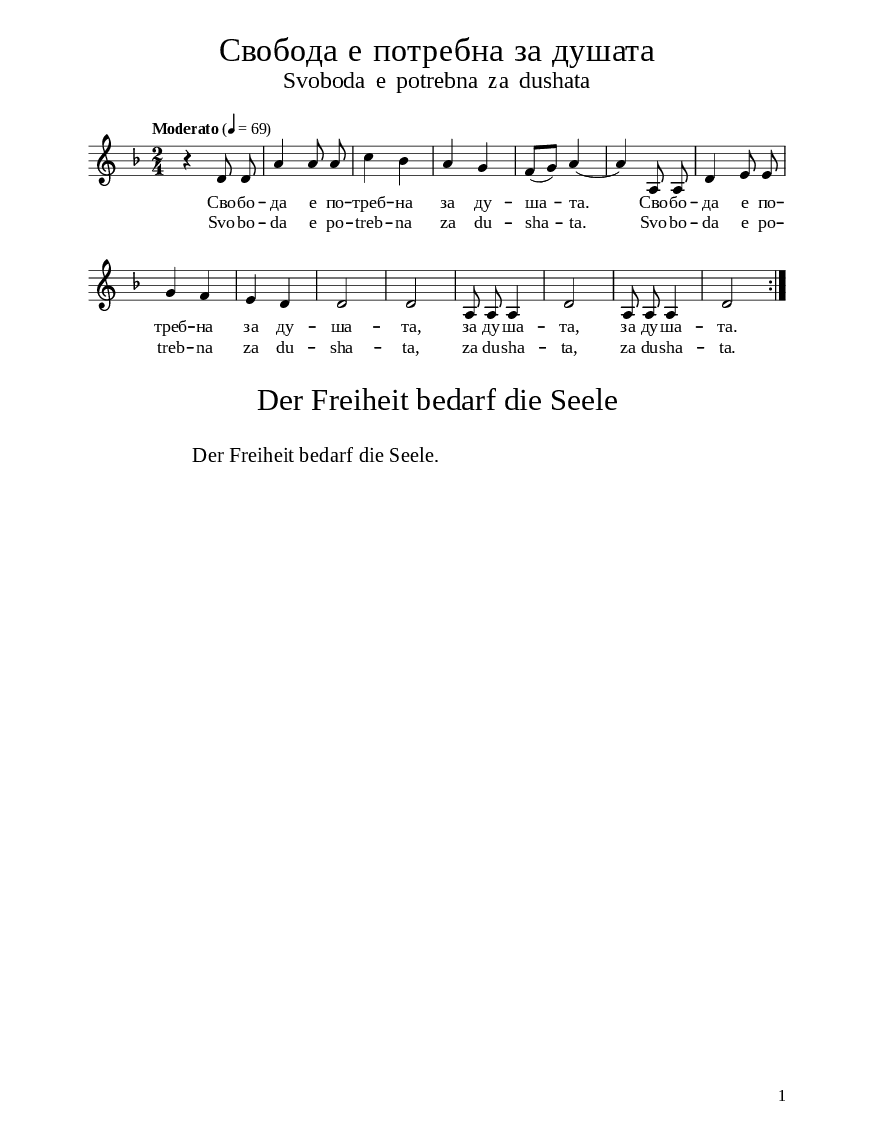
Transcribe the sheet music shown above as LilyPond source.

\version "2.20.0"

\paper {
  #(set-paper-size "a5")
}

\bookpart {
  \paper {
    print-all-headers = ##t
    print-page-number = ##t
    print-first-page-number = ##t

    % put page numbers on the bottom
    oddHeaderMarkup = \markup ""
    evenHeaderMarkup = \markup ""
    oddFooterMarkup = \markup
    \fill-line {
      ""
      \on-the-fly #print-page-number-check-first \fromproperty #'page:page-number-string
    }
    evenFooterMarkup = \markup
    \fill-line {
      \on-the-fly #print-page-number-check-first \fromproperty #'page:page-number-string
      ""
    }

    left-margin = 1.5\cm
    right-margin = 1.5\cm
    top-margin = 1.6\cm
    bottom-margin = 1.2\cm
    ragged-bottom = ##t % do not spread the staves to fill the whole vertical space

    % change lyrics and titles font (affects notes also)
    fonts =
    #(make-pango-font-tree
      "Times New Roman"
      "DejaVu Sans"
      "DejaVu Sans Mono"
      (/ (* staff-height pt) 3.6))

    % change distance between staves
    system-system-spacing =
    #'((basic-distance . 12)
       (minimum-distance . 6)
       (padding . 1)
       (stretchability . 12))
  }

  \header {
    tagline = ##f
  }

  \score{
    \layout {
      indent = 0.0\cm % remove first line indentation
      %ragged-last = ##t % do not spread last line to fill the whole space
      \context {
        \Score
        \omit BarNumber %remove bar numbers
      } % context

      \context {
        % change staff size
        \Staff
        fontSize = #+0 % affects notes size only
        \override StaffSymbol #'staff-space = #(magstep -3)
        \override StaffSymbol #'thickness = #0.5
        \override BarLine #'hair-thickness = #1
        %\override StaffSymbol #'ledger-line-thickness = #'(0 . 0)
      }

      \context {
        % adjust space between staff and lyrics and between the two lyric lines
        \Lyrics
        \override VerticalAxisGroup.nonstaff-relatedstaff-spacing = #'((basic-distance . 4.5))
        \override VerticalAxisGroup.nonstaff-nonstaff-spacing = #'((minimum-distance . 2))
      }
    } % layout

    \new Voice \absolute {
      \clef treble
      \key d \minor
      \time 2/4
      \tempo \markup {
        % make tempo note smaller
        \concat {
          "Moderato " \normal-text { "(" }
          \teeny \general-align #Y #DOWN \note #"4" #0.8
          \normal-text { " = 69)" }
        }
      }
      \autoBeamOff
      \repeat volta 2 {
        r4  d'8  d'8 | % 2
        a'4  a'8  a'8 | % 3
        c''4  bes'4 | % 4
        a'4  g'4 | % 5
        f'8 ( [  g'8 ) ]  a'4 ~ | % 6
        a'4  a8  a8 | % 7
        d'4  e'8  e'8 \break | % 8
        g'4  f'4 | % 9
        e'4  d'4 |
        d'2 | % 11
        d'2 | % 12
        a8  a8  a4 | % 13
        d'2 | % 14
        a8  a8  a4 | % 15
        d'2
      }
    }

    \addlyrics {
      Сво -- бо -- да е по -- треб -- на
      за ду -- ша -- та. Сво -- бо
      -- да е по -- треб -- на за ду --
      ша -- та, за ду -- ша -- та, за ду
      -- ша -- та.}
      \addlyrics {
        Svo -- bo -- da e po -- treb -- na
        za du -- sha -- ta. Svo -- bo
        -- da e po -- treb -- na za du --
        sha -- ta, za du -- sha -- ta, za du
        -- sha -- ta.}

        \header {
          title = \markup \column \normal-text \fontsize #2.5 {
            \center-align
            \line { Свобода е потребна за душата }
            \vspace #-0.6
            \center-align
            \line \fontsize #-3 { Svoboda e potrebna za dushata }
            \vspace #-0.8
            \center-align
            \line \fontsize #-3 { " " }
          }
        }

        \midi{}

      } % score



      % include foreign translation(s) of the song
      \version "2.20.0"

\markup \fill-line { \fontsize #6 "Der Freiheit bedarf die Seele" }
\markup \null
\markup \null
\markup \fontsize #+2.5 {
  \hspace #10
  \override #'(baseline-skip . 2)

  \column {
    \line { " " }

   \line { "Der Freiheit bedarf die Seele. " }

  }
}


    } % bookpart
